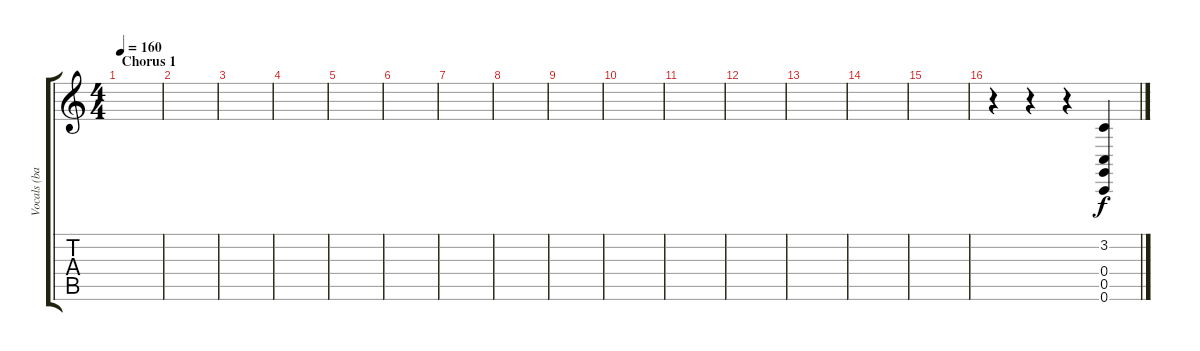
\track ("Vocals (back-up)" "Vocals (ba") {instrument lead1square}
\staff {score tabs}
\tuning (D4 A3 F3 C3 G2 C2) {hide}
\ts (4 4)
\section ("" "Chorus 1")
\tempo 160
\clef g2
\ks c
|
|
|
|
|
|
|
|
|
|
|
|
|
|
|
r.4 r.4 r.4 (3.2 0.4 0.5 0.6).4
